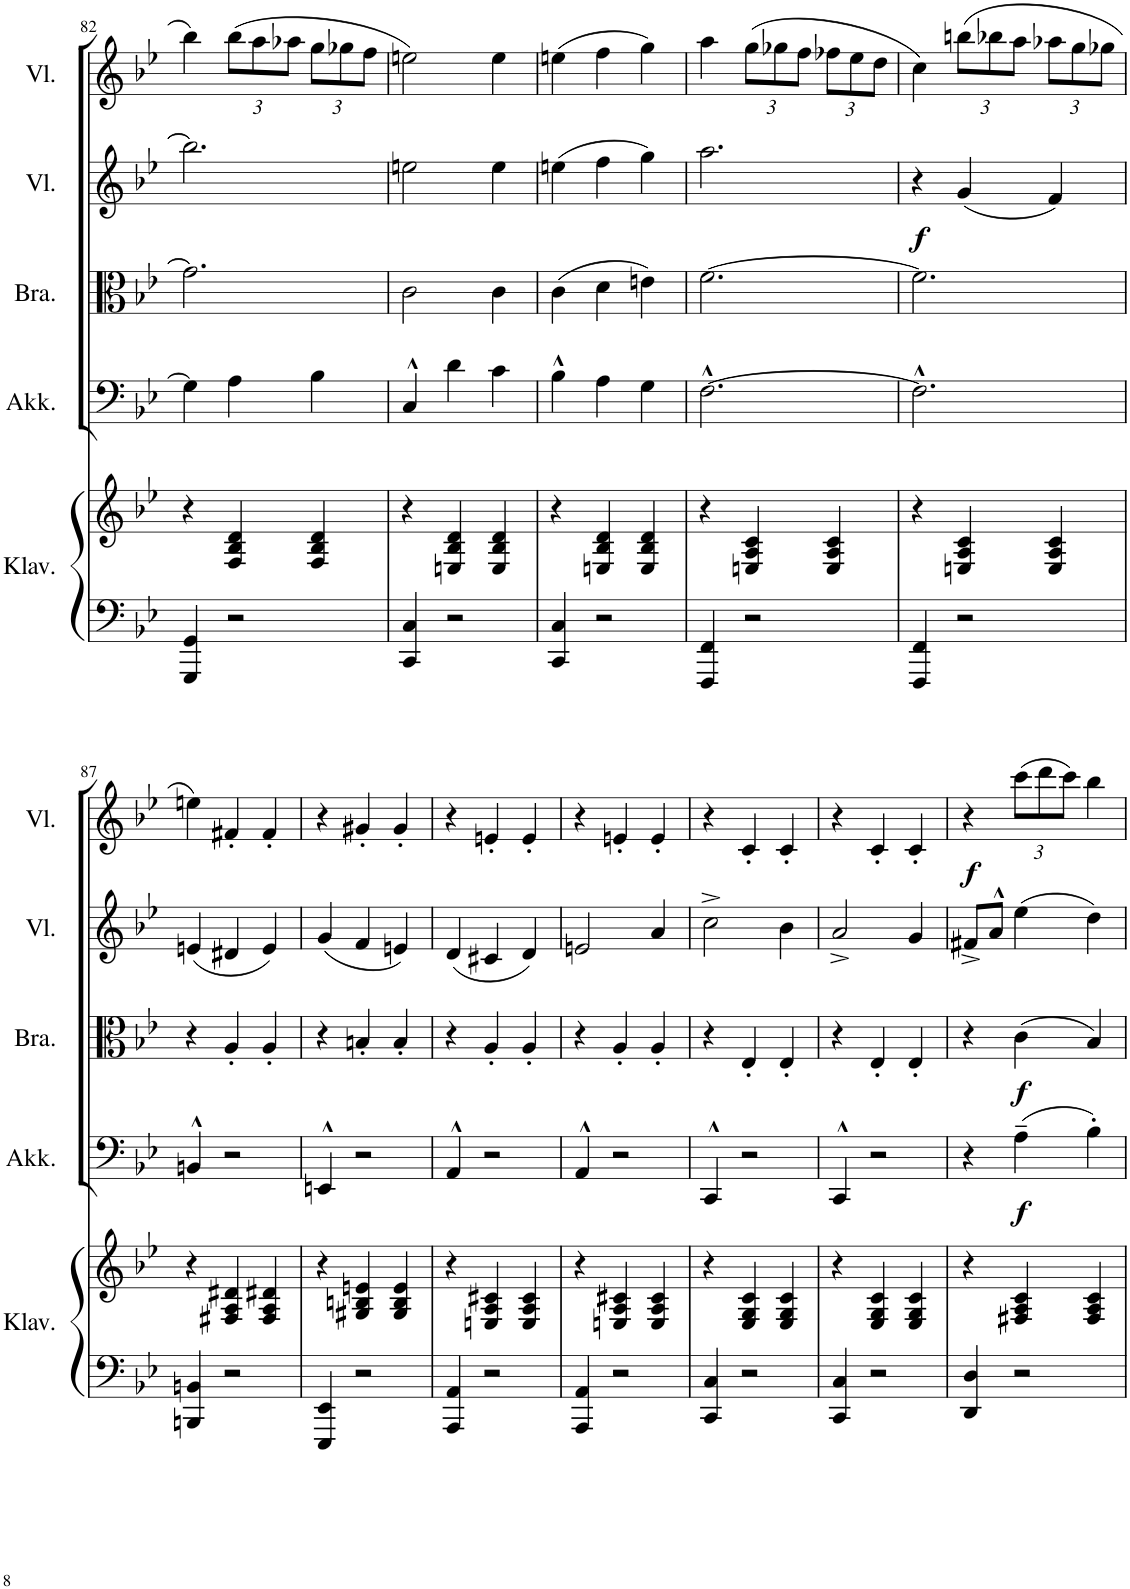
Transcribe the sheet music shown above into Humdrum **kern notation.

**kern	**kern	**kern	**dynam	**kern	**dynam	**kern	**dynam	**kern	**dynam
*part5	*part5	*part4	*part4	*part3	*part3	*part2	*part2	*part1	*part1
*staff6	*staff5	*staff4	*staff4	*staff3	*staff3	*staff2	*staff2	*staff1	*staff1
*I"Klavier	*	*I"Akkordeon	*	*I"Bratsche	*	*I"Violine	*	*I"Violine	*
*I'Klav.	*	*I'Akk.	*	*I'Bra.	*	*I'Vl.	*	*I'Vl.	*
!!LO:PB:g=z
*clefF4	*clefG2	*clefF4	*	*clefC3	*	*clefG2	*	*clefG2	*
*k[b-e-]	*k[b-e-]	*k[b-e-]	*	*k[b-e-]	*	*k[b-e-]	*	*k[b-e-]	*
*M3/4	*M3/4	*M3/4	*	*M3/4	*	*M3/4	*	*M3/4	*
=82	=82	=82	=82	=82	=82	=82	=82	=82	=82
4GGG/ 4GG/	4r	4G\]	.	2.g\]	.	2.bb-\]	.	4bb-\	.
*	*	*	*	*	*	*	*	*Xbrackettup	*
2r	4F/ 4B-/ 4d/	4A\	.	.	.	.	.	(12bb-\L	.
.	.	.	.	.	.	.	.	12aa\	.
.	.	.	.	.	.	.	.	12aa-X\J	.
.	4F/ 4B-/ 4d/	4B-\	.	.	.	.	.	12gg\L	.
.	.	.	.	.	.	.	.	12gg-X\	.
.	.	.	.	.	.	.	.	12ff\J	.
=83	=83	=83	=83	=83	=83	=83	=83	=83	=83
4CC/ 4C/	4r	4C^^/	.	2c\	.	2een\	.	2een\)	.
2r	4En/ 4B-/ 4d/	4d\	.	.	.	.	.	.	.
.	4E/ 4B-/ 4d/	4c\	.	4c\	.	4ee\	.	4ee\	.
=84	=84	=84	=84	=84	=84	=84	=84	=84	=84
4CC/ 4C/	4r	4B-^^\	.	(4c\	.	(4een\	.	(4een\	.
2r	4En/ 4B-/ 4d/	4A\	.	4d\	.	4ff\	.	4ff\	.
.	4E/ 4B-/ 4d/	4G\	.	4en\)	.	4gg\)	.	4gg\)	.
=85	=85	=85	=85	=85	=85	=85	=85	=85	=85
4FFF/ 4FF/	4r	[2.F^^\	.	[2.f\	.	2.aa\	.	4aa\	.
2r	4En/ 4A/ 4c/	.	.	.	.	.	.	(12gg\L	.
.	.	.	.	.	.	.	.	12gg-X\	.
.	.	.	.	.	.	.	.	12ff\J	.
.	4E/ 4A/ 4c/	.	.	.	.	.	.	12ff-X\L	.
.	.	.	.	.	.	.	.	12ee-\	.
.	.	.	.	.	.	.	.	12dd\J	.
=86	=86	=86	=86	=86	=86	=86	=86	=86	=86
!	!	!	!	!	!	!	!LO:DY:b	!	!
4FFF/ 4FF/	4r	2.F^^\]	.	2.f\]	.	4r	f	4cc\)	.
2r	4En/ 4A/ 4c/	.	.	.	.	(4g/	.	(12bbn\L	.
.	.	.	.	.	.	.	.	12bb-X\	.
.	.	.	.	.	.	.	.	12aa\J	.
.	4E/ 4A/ 4c/	.	.	.	.	4f/)	.	12aa-X\L	.
.	.	.	.	.	.	.	.	12gg\	.
.	.	.	.	.	.	.	.	12gg-X\J	.
!!LO:LB:g=z
=87	=87	=87	=87	=87	=87	=87	=87	=87	=87
4BBBn/ 4BBn/	4r	4BBn^^/	.	4r	.	(4en/	.	4een\)	.
2r	4F#X/ 4A/ 4d#X/	2r	.	4A'/	.	4d#X/	.	4f#X'/	.
.	4F#/ 4A/ 4d#X/	.	.	4A'/	.	4e/)	.	4f#'/	.
=88	=88	=88	=88	=88	=88	=88	=88	=88	=88
4EEE-/ 4EE-/	4r	4EEn^^/	.	4r	.	(4g/	.	4r	.
2r	4G#X/ 4Bn/ 4en/	2r	.	4Bn'/	.	4f/	.	4g#X'/	.
.	4G#/ 4B/ 4e/	.	.	4B'/	.	4en/)	.	4g#'/	.
=89	=89	=89	=89	=89	=89	=89	=89	=89	=89
4AAA/ 4AA/	4r	4AA^^/	.	4r	.	(4d/	.	4r	.
2r	4En/ 4A/ 4c#X/	2r	.	4A'/	.	4c#X/	.	4en'/	.
.	4E/ 4A/ 4c#/	.	.	4A'/	.	4d/)	.	4e'/	.
=90	=90	=90	=90	=90	=90	=90	=90	=90	=90
4AAA/ 4AA/	4r	4AA^^/	.	4r	.	2en/	.	4r	.
2r	4En/ 4A/ 4c#X/	2r	.	4A'/	.	.	.	4en'/	.
.	4E/ 4A/ 4c#/	.	.	4A'/	.	4a/	.	4e'/	.
=91	=91	=91	=91	=91	=91	=91	=91	=91	=91
4CC/ 4C/	4r	4CC^^/	.	4r	.	2cc^\	.	4r	.
2r	4E-/ 4G/ 4c/	2r	.	4E-'/	.	.	.	4c'/	.
.	4E-/ 4G/ 4c/	.	.	4E-'/	.	4b-\	.	4c'/	.
=92	=92	=92	=92	=92	=92	=92	=92	=92	=92
4CC/ 4C/	4r	4CC^^/	.	4r	.	2a^/	.	4r	.
2r	4E-/ 4G/ 4c/	2r	.	4E-'/	.	.	.	4c'/	.
.	4E-/ 4G/ 4c/	.	.	4E-'/	.	4g/	.	4c'/	.
=93	=93	=93	=93	=93	=93	=93	=93	=93	=93
!	!	!	!	!	!	!	!	!	!LO:DY:b
4DD/ 4D/	4r	4r	.	4r	.	8f#X^/L	.	4r	f
.	.	.	.	.	.	8a^^/J	.	.	.
!	!	!	!LO:DY:b	!	!LO:DY:b	!	!	!	!
2r	4F#X/ 4A/ 4c/	(4A~\	f	(4c\	f	(4ee-\	.	(12ccc\L	.
.	.	.	.	.	.	.	.	12ddd\	.
.	.	.	.	.	.	.	.	12ccc\J)	.
.	4F#/ 4A/ 4c/	4B-'\)	.	4B-/)	.	4dd\)	.	4bb-\	.
=	=	=	=	=	=	=	=	=	=
*-	*-	*-	*-	*-	*-	*-	*-	*-	*-
